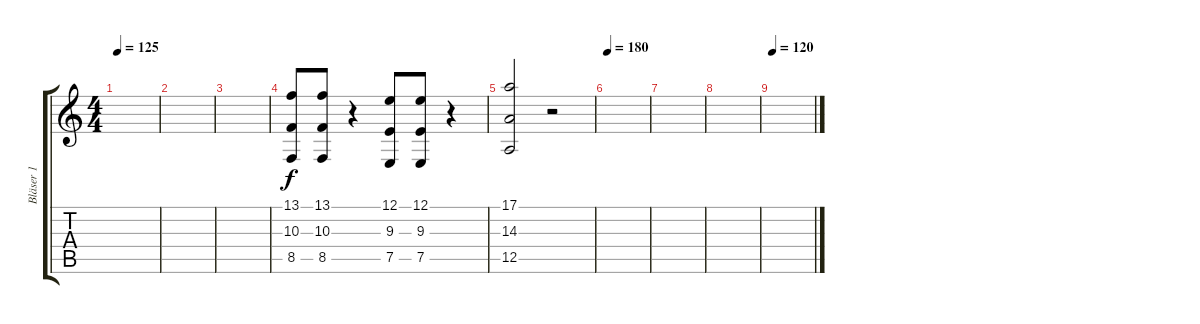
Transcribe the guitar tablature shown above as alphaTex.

\track ("Bläser 1" "Bläser 1") {instrument trumpet}
\staff {score tabs}
\tuning (E4 B3 G3 D3 A2 E2) {hide}
\ts (4 4)
\tempo 125
\clef g2
\ks c
|
|
|
(13.1 10.3 8.5).8 (13.1 10.3 8.5).8 r.4 (12.1 9.3 7.5).8 (12.1 9.3 7.5).8 r.4 |
(17.1 14.3 12.5).2 r.2 |
\tempo 180
|
|
|
\tempo 120
